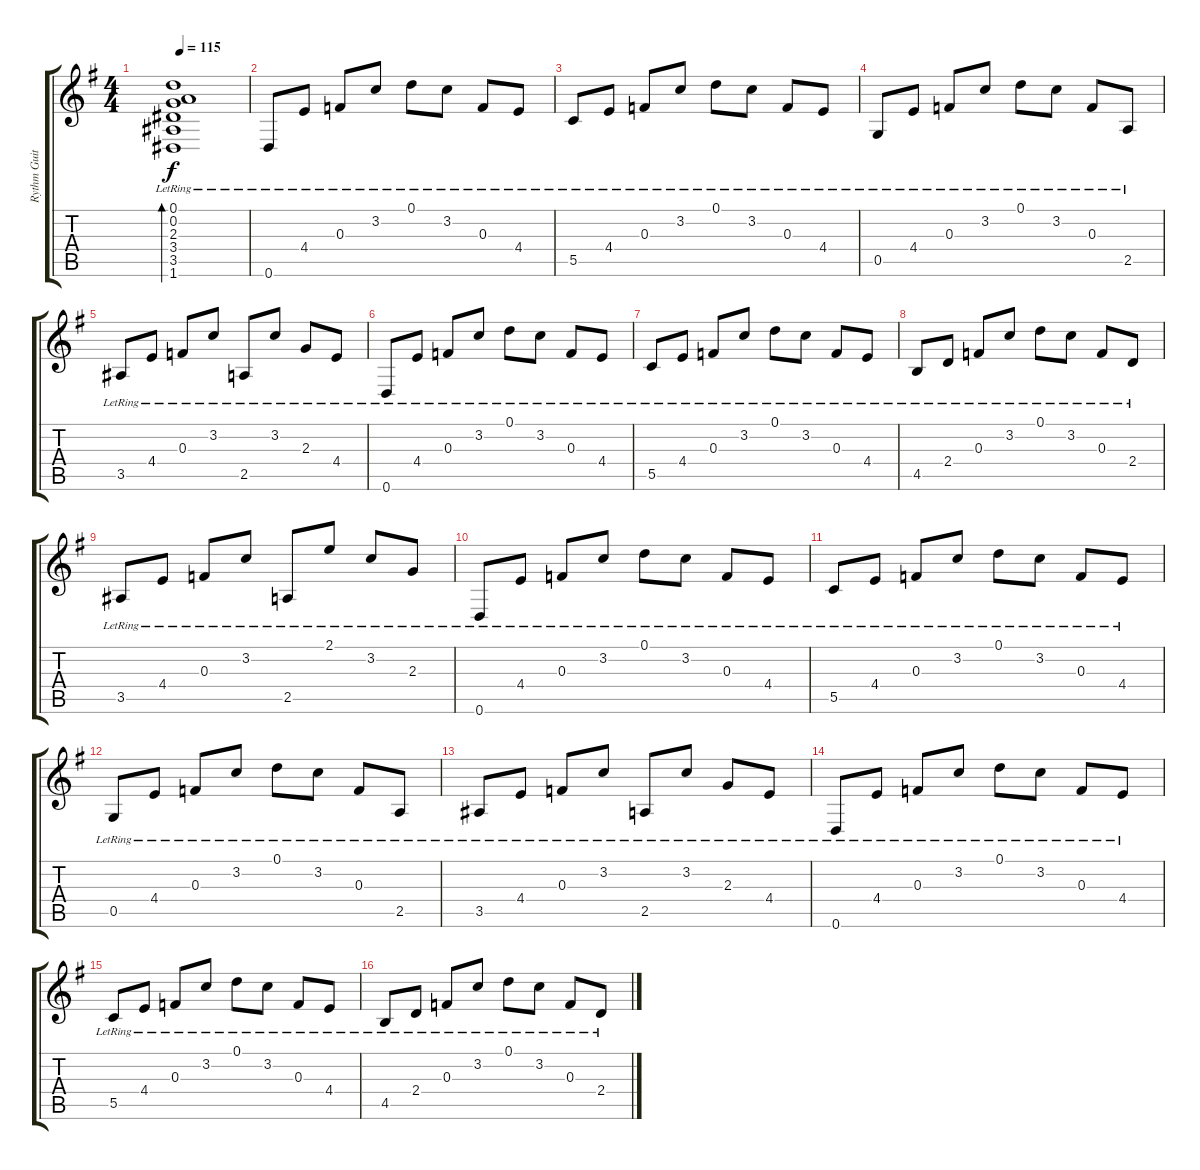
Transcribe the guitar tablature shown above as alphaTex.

\track ("Rythm Guitar 1" "Rythm Guit") {instrument distortionguitar}
\staff {score tabs}
\tuning (D4 A3 F3 C3 G2 D2) {hide}
\ts (4 4)
\tempo 115
\clef g2
\ks g
(0.1 0.2 2.3 3.4 3.5 1.6{lr}).1{bd 120 dy f} |
0.6{lr}.8 4.4{lr}.8 0.3{lr}.8 3.2{lr}.8 0.1{lr}.8 3.2{lr}.8 0.3{lr}.8 4.4{lr}.8 |
5.5{lr}.8 4.4{lr}.8 0.3{lr}.8 3.2{lr}.8 0.1{lr}.8 3.2{lr}.8 0.3{lr}.8 4.4{lr}.8 |
0.5{lr}.8 4.4{lr}.8 0.3{lr}.8 3.2{lr}.8 0.1{lr}.8 3.2{lr}.8 0.3{lr}.8 2.5{lr}.8 |
3.5{lr}.8 4.4{lr}.8 0.3{lr}.8 3.2{lr}.8 2.5{lr}.8 3.2{lr}.8 2.3{lr}.8 4.4{lr}.8 |
0.6{lr}.8 4.4{lr}.8 0.3{lr}.8 3.2{lr}.8 0.1{lr}.8 3.2{lr}.8 0.3{lr}.8 4.4{lr}.8 |
5.5{lr}.8 4.4{lr}.8 0.3{lr}.8 3.2{lr}.8 0.1{lr}.8 3.2{lr}.8 0.3{lr}.8 4.4{lr}.8 |
4.5{lr}.8 2.4{lr}.8 0.3{lr}.8 3.2{lr}.8 0.1{lr}.8 3.2{lr}.8 0.3{lr}.8 2.4{lr}.8 |
3.5{lr}.8 4.4{lr}.8 0.3{lr}.8 3.2{lr}.8 2.5{lr}.8 2.1{lr}.8 3.2{lr}.8 2.3{lr}.8 |
0.6{lr}.8 4.4{lr}.8 0.3{lr}.8 3.2{lr}.8 0.1{lr}.8 3.2{lr}.8 0.3{lr}.8 4.4{lr}.8 |
5.5{lr}.8 4.4{lr}.8 0.3{lr}.8 3.2{lr}.8 0.1{lr}.8 3.2{lr}.8 0.3{lr}.8 4.4{lr}.8 |
0.5{lr}.8 4.4{lr}.8 0.3{lr}.8 3.2{lr}.8 0.1{lr}.8 3.2{lr}.8 0.3{lr}.8 2.5{lr}.8 |
3.5{lr}.8 4.4{lr}.8 0.3{lr}.8 3.2{lr}.8 2.5{lr}.8 3.2{lr}.8 2.3{lr}.8 4.4{lr}.8 |
0.6{lr}.8 4.4{lr}.8 0.3{lr}.8 3.2{lr}.8 0.1{lr}.8 3.2{lr}.8 0.3{lr}.8 4.4{lr}.8 |
5.5{lr}.8 4.4{lr}.8 0.3{lr}.8 3.2{lr}.8 0.1{lr}.8 3.2{lr}.8 0.3{lr}.8 4.4{lr}.8 |
4.5{lr}.8 2.4{lr}.8 0.3{lr}.8 3.2{lr}.8 0.1{lr}.8 3.2{lr}.8 0.3{lr}.8 2.4{lr}.8
